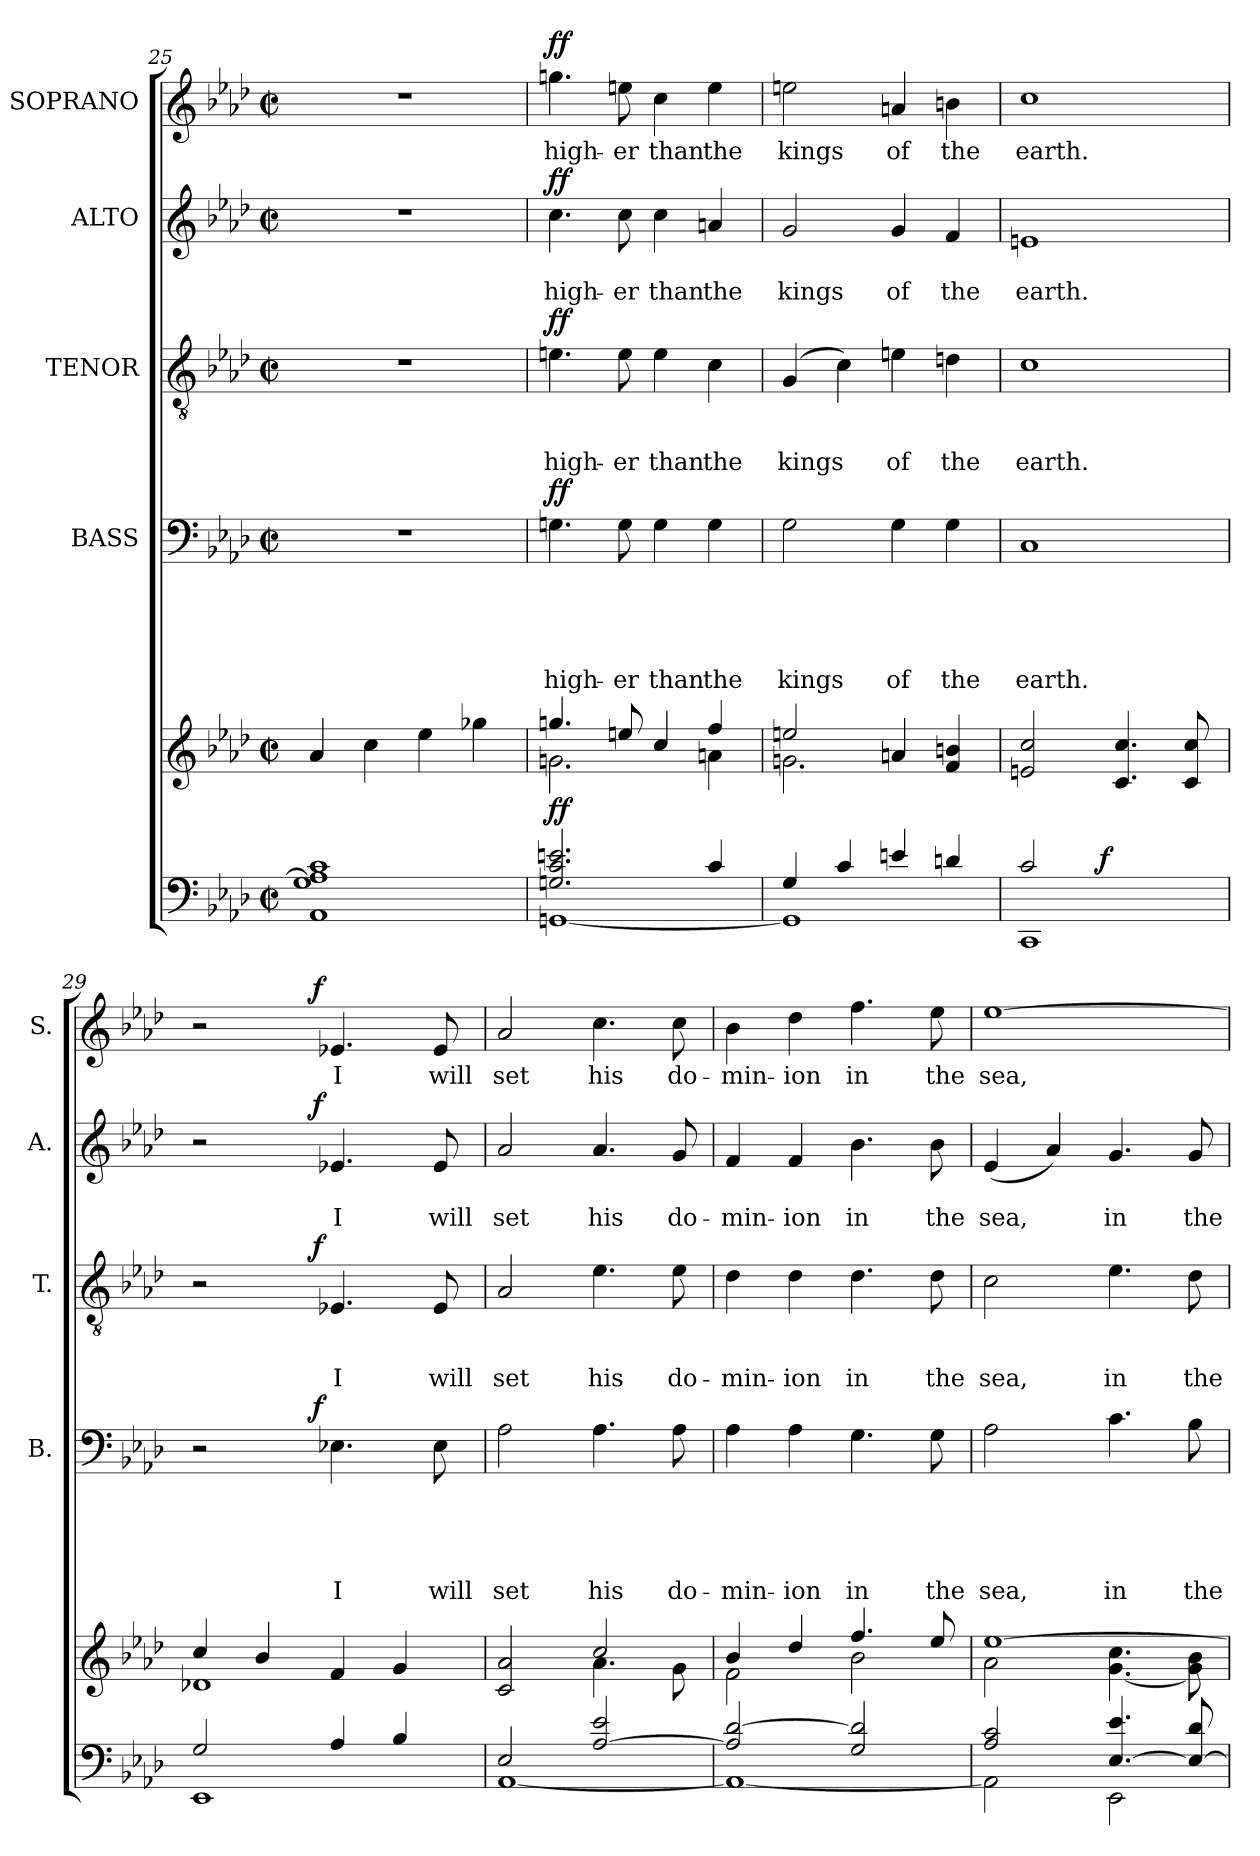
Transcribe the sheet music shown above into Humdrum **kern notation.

**kern	**dynam	**kern	**dynam	**kern	**text	**text	**text	**text	**text	**dynam	**kern	**text	**text	**text	**dynam	**kern	**text	**text	**dynam	**kern	**text	**dynam
*part6	*part6	*part5	*part5	*part4	*part4	*part4	*part4	*part4	*part4	*part4	*part3	*part3	*part3	*part3	*part3	*part2	*part2	*part2	*part2	*part1	*part1	*part1
*staff6	*staff6	*staff5	*staff5	*staff4	*staff4	*staff4	*staff4	*staff4	*staff4	*staff4	*staff3	*staff3	*staff3	*staff3	*staff3	*staff2	*staff2	*staff2	*staff2	*staff1	*staff1	*staff1
*	*	*	*	*I"BASS	*	*	*	*	*	*	*I"TENOR	*	*	*	*	*I"ALTO	*	*	*	*I"SOPRANO	*	*
*	*	*	*	*I'B.	*	*	*	*	*	*	*I'T.	*	*	*	*	*I'A.	*	*	*	*I'S.	*	*
*clefF4	*	*clefG2	*	*clefF4	*	*	*	*	*	*	*clefGv2	*	*	*	*	*clefG2	*	*	*	*clefG2	*	*
*k[b-e-a-d-]	*	*k[b-e-a-d-]	*	*k[b-e-a-d-]	*	*	*	*	*	*	*k[b-e-a-d-]	*	*	*	*	*k[b-e-a-d-]	*	*	*	*k[b-e-a-d-]	*	*
*A-:	*	*A-:	*	*A-:	*	*	*	*	*	*	*A-:	*	*	*	*	*A-:	*	*	*	*A-:	*	*
*M2/2	*	*M2/2	*	*M2/2	*	*	*	*	*	*	*M2/2	*	*	*	*	*M2/2	*	*	*	*M2/2	*	*
*met(c|)	*	*met(c|)	*	*met(c|)	*	*	*	*	*	*	*met(c|)	*	*	*	*	*met(c|)	*	*	*	*met(c|)	*	*
=25	=25	=25	=25	=25	=25	=25	=25	=25	=25	=25	=25	=25	=25	=25	=25	=25	=25	=25	=25	=25	=25	=25
1AA- 1G 1A-] 1c	.	4a-/	.	1r	.	.	.	.	.	.	1r	.	.	.	.	1r	.	.	.	1r	.	.
.	.	4cc\	.	.	.	.	.	.	.	.	.	.	.	.	.	.	.	.	.	.	.	.
.	.	4ee-\	.	.	.	.	.	.	.	.	.	.	.	.	.	.	.	.	.	.	.	.
.	.	4gg-X\	.	.	.	.	.	.	.	.	.	.	.	.	.	.	.	.	.	.	.	.
=26	=26	=26	=26	=26	=26	=26	=26	=26	=26	=26	=26	=26	=26	=26	=26	=26	=26	=26	=26	=26	=26	=26
*^	*	*^	*	*	*	*	*	*	*	*	*	*	*	*	*	*	*	*	*	*	*	*
!	!	!	!	!	!LO:DY:b	!	!	!	!	!	!LO:LY:b	!LO:DY:a	!	!	!	!LO:LY:b	!LO:DY:a	!	!	!LO:LY:b	!LO:DY:a	!	!LO:LY:b	!LO:DY:a
2.Gn/ 2.c/ 2.en/	[<1GGn	.	4.ggn/	2.gn\	ff	4.Gn\	.	.	.	.	high-	ff	4.en\	.	.	high-	ff	4.cc\	.	high-	ff	4.ggn\	high-	ff
!	!	!	!	!	!	!	!	!	!	!	!LO:LY:b	!	!	!	!	!LO:LY:b	!	!	!	!LO:LY:b	!	!	!LO:LY:b	!
.	.	.	8een/	.	.	8G\	.	.	.	.	-er	.	8e\	.	.	-er	.	8cc\	.	-er	.	8een\	-er	.
!	!	!	!	!	!	!	!	!	!	!	!LO:LY:b	!	!	!	!	!LO:LY:b	!	!	!	!LO:LY:b	!	!	!LO:LY:b	!
.	.	.	4cc/	.	.	4G\	.	.	.	.	than	.	4e\	.	.	than	.	4cc\	.	than	.	4cc\	than	.
!	!	!	!	!	!	!	!	!	!	!	!LO:LY:b	!	!	!	!	!LO:LY:b	!	!	!	!LO:LY:b	!	!	!LO:LY:b	!
4c/	.	.	4ff/	4an\	.	4G\	.	.	.	.	the	.	4c\	.	.	the	.	4an/	.	the	.	4ee\	the	.
=27	=27	=27	=27	=27	=27	=27	=27	=27	=27	=27	=27	=27	=27	=27	=27	=27	=27	=27	=27	=27	=27	=27	=27	=27
!	!	!	!	!	!	!	!	!	!	!	!LO:LY:b	!	!	!	!	!LO:LY:b	!	!	!	!LO:LY:b	!	!	!LO:LY:b	!
4G/	1GG]	.	2een/	2.gn\	.	2G\	.	.	.	.	kings	.	(4G/	.	.	kings	.	2g/	.	kings	.	2een\	kings	.
4c/	.	.	.	.	.	.	.	.	.	.	.	.	4c\)	.	.	.	.	.	.	.	.	.	.	.
!	!	!	!	!	!	!	!	!	!	!	!LO:LY:b	!	!	!	!	!LO:LY:b	!	!	!	!LO:LY:b	!	!	!LO:LY:b	!
4en/	.	.	4an/	.	.	4G\	.	.	.	.	of	.	4en\	.	.	of	.	4g/	.	of	.	4an/	of	.
!	!	!	!	!	!	!	!	!	!	!	!LO:LY:b	!	!	!	!	!LO:LY:b	!	!	!	!LO:LY:b	!	!	!LO:LY:b	!
4dn/	.	.	4f/ 4bn/	4ryy	.	4G\	.	.	.	.	the	.	4dn\	.	.	the	.	4f/	.	the	.	4bn\	the	.
=28	=28	=28	=28	=28	=28	=28	=28	=28	=28	=28	=28	=28	=28	=28	=28	=28	=28	=28	=28	=28	=28	=28	=28	=28
!	!	!	!	!	!	!	!	!	!	!	!LO:LY:b	!	!	!	!	!LO:LY:b	!	!	!	!LO:LY:b	!	!	!LO:LY:b	!
*	*^	*	*v	*v	*	*	*	*	*	*	*	*	*	*	*	*	*	*	*	*	*	*	*	*
2c/	1CC	4...ryy	.	2en/ 2cc/	.	1C	.	.	.	.	earth.	.	1c	.	.	earth.	.	1en	.	earth.	.	1cc	earth.	.
!	!	!	!LO:DY:a	!	!	!	!	!	!	!	!	!	!	!	!	!	!	!	!	!	!	!	!	!
.	.	2ryy	f	.	.	.	.	.	.	.	.	.	.	.	.	.	.	.	.	.	.	.	.	.
2ryy	.	.	.	4.c/ 4.cc/	.	.	.	.	.	.	.	.	.	.	.	.	.	.	.	.	.	.	.	.
.	.	.	.	8c/ 8cc/	.	.	.	.	.	.	.	.	.	.	.	.	.	.	.	.	.	.	.	.
.	.	32ryy	.	.	.	.	.	.	.	.	.	.	.	.	.	.	.	.	.	.	.	.	.	.
*	*v	*v	*	*	*	*	*	*	*	*	*	*	*	*	*	*	*	*	*	*	*	*	*	*
!!LO:LB:g=z
=29	=29	=29	=29	=29	=29	=29	=29	=29	=29	=29	=29	=29	=29	=29	=29	=29	=29	=29	=29	=29	=29	=29	=29
*	*	*	*^	*	*^	*	*	*	*	*	*	*^	*	*	*	*	*^	*	*	*	*^	*	*
2G/	1EE-	.	4cc/	1d-X	.	2r	4...ryy	.	.	.	.	.	.	2r	4...ryy	.	.	.	.	2r	4...ryy	.	.	.	2r	4...ryy	.	.
.	.	.	4b-/	.	.	.	.	.	.	.	.	.	.	.	.	.	.	.	.	.	.	.	.	.	.	.	.	.
!	!	!	!	!	!	!	!	!	!	!	!	!	!LO:DY:a	!	!	!	!	!	!LO:DY:a	!	!	!	!	!LO:DY:a	!	!	!	!LO:DY:a
.	.	.	.	.	.	.	2ryy	.	.	.	.	.	f	.	2ryy	.	.	.	f	.	2ryy	.	.	f	.	2ryy	.	f
!	!	!	!	!	!	!	!	!	!	!	!	!LO:LY:b	!	!	!	!	!	!LO:LY:b	!	!	!	!	!LO:LY:b	!	!	!	!LO:LY:b	!
4A-/	.	.	4f/	.	.	4.E-X\	.	.	.	.	.	I	.	4.E-X/	.	.	.	I	.	4.e-X/	.	.	I	.	4.e-X/	.	I	.
4B-/	.	.	4g/	.	.	.	.	.	.	.	.	.	.	.	.	.	.	.	.	.	.	.	.	.	.	.	.	.
!	!	!	!	!	!	!	!	!	!	!	!	!LO:LY:b	!	!	!	!	!	!LO:LY:b	!	!	!	!	!LO:LY:b	!	!	!	!LO:LY:b	!
.	.	.	.	.	.	8E-\	.	.	.	.	.	will	.	8E-/	.	.	.	will	.	8e-/	.	.	will	.	8e-/	.	will	.
.	.	.	.	.	.	.	32ryy	.	.	.	.	.	.	.	32ryy	.	.	.	.	.	32ryy	.	.	.	.	32ryy	.	.
=30	=30	=30	=30	=30	=30	=30	=30	=30	=30	=30	=30	=30	=30	=30	=30	=30	=30	=30	=30	=30	=30	=30	=30	=30	=30	=30	=30	=30
!	!	!	!	!	!	!	!	!	!	!	!	!LO:LY:b	!	!	!	!	!	!LO:LY:b	!	!	!	!	!LO:LY:b	!	!	!	!LO:LY:b	!
*	*	*	*	*	*	*v	*v	*	*	*	*	*	*	*	*	*	*	*	*	*v	*v	*	*	*	*v	*v	*	*
*	*	*	*	*	*	*	*	*	*	*	*	*	*v	*v	*	*	*	*	*	*	*	*	*	*	*
2E-/	[<1AA-	.	2c/ 2a-/	2ryy	.	2A-\	.	.	.	.	set	.	2A-/	.	.	set	.	2a-/	.	set	.	2a-/	set	.
!	!	!	!	!	!	!	!	!	!	!	!LO:LY:b	!	!	!	!	!LO:LY:b	!	!	!	!LO:LY:b	!	!	!LO:LY:b	!
[>2A-/ 2e-/	.	.	2cc/	4.a-\	.	4.A-\	.	.	.	.	his	.	4.e-\	.	.	his	.	4.a-/	.	his	.	4.cc\	his	.
!	!	!	!	!	!	!	!	!	!	!	!LO:LY:b	!	!	!	!	!LO:LY:b	!	!	!	!LO:LY:b	!	!	!LO:LY:b	!
.	.	.	.	8g\	.	8A-\	.	.	.	.	do-	.	8e-\	.	.	do-	.	8g/	.	do-	.	8cc\	do-	.
=31	=31	=31	=31	=31	=31	=31	=31	=31	=31	=31	=31	=31	=31	=31	=31	=31	=31	=31	=31	=31	=31	=31	=31	=31
!	!	!	!	!	!	!	!	!	!	!	!LO:LY:b	!	!	!	!	!LO:LY:b	!	!	!	!LO:LY:b	!	!	!LO:LY:b	!
2A-/] [>2d-/	1AA-_	.	4b-/	2f\	.	4A-\	.	.	.	.	-min-	.	4d-\	.	.	-min-	.	4f/	.	-min-	.	4b-\	-min-	.
!	!	!	!	!	!	!	!	!	!	!	!LO:LY:b	!	!	!	!	!LO:LY:b	!	!	!	!LO:LY:b	!	!	!LO:LY:b	!
.	.	.	4dd-/	.	.	4A-\	.	.	.	.	-ion	.	4d-\	.	.	-ion	.	4f/	.	-ion	.	4dd-\	-ion	.
!	!	!	!	!	!	!	!	!	!	!	!LO:LY:b	!	!	!	!	!LO:LY:b	!	!	!	!LO:LY:b	!	!	!LO:LY:b	!
2G/ 2d-/]	.	.	4.ff/	2b-\	.	4.G\	.	.	.	.	in	.	4.d-\	.	.	in	.	4.b-\	.	in	.	4.ff\	in	.
!	!	!	!	!	!	!	!	!	!	!	!LO:LY:b	!	!	!	!	!LO:LY:b	!	!	!	!LO:LY:b	!	!	!LO:LY:b	!
.	.	.	8ee-/	.	.	8G\	.	.	.	.	the	.	8d-\	.	.	the	.	8b-\	.	the	.	8ee-\	the	.
=32	=32	=32	=32	=32	=32	=32	=32	=32	=32	=32	=32	=32	=32	=32	=32	=32	=32	=32	=32	=32	=32	=32	=32	=32
!	!	!	!	!	!	!	!	!	!	!	!LO:LY:b	!	!	!	!	!LO:LY:b	!	!	!	!LO:LY:b	!	!	!LO:LY:b	!
2A-/ 2c/	2AA-\]	.	[>1ee-	2a-\	.	2A-\	.	.	.	.	sea,	.	2c\	.	.	sea,	.	(<4e-/	.	sea,	.	[>1ee-	sea,	.
.	.	.	.	.	.	.	.	.	.	.	.	.	.	.	.	.	.	4a-/)	.	.	.	.	.	.
!	!	!	!	!	!	!	!	!	!	!	!LO:LY:b	!	!	!	!	!LO:LY:b	!	!	!	!LO:LY:b	!	!	!	!
[>4.E-/ 4.e-/	2EE-\	.	.	[<4.g\ 4.cc\	.	4.c\	.	.	.	.	in	.	4.e-\	.	.	in	.	4.g/	.	in	.	.	.	.
!	!	!	!	!	!	!	!	!	!	!	!LO:LY:b	!	!	!	!	!LO:LY:b	!	!	!	!LO:LY:b	!	!	!	!
8E-/_ 8d-/	.	.	.	8g\] 8b-\	.	8B-\	.	.	.	.	the	.	8d-\	.	.	the	.	8g/	.	the	.	.	.	.
*v	*v	*	*	*	*	*	*	*	*	*	*	*	*	*	*	*	*	*	*	*	*	*	*	*
*	*	*v	*v	*	*	*	*	*	*	*	*	*	*	*	*	*	*	*	*	*	*	*	*
=	=	=	=	=	=	=	=	=	=	=	=	=	=	=	=	=	=	=	=	=	=	=
*-	*-	*-	*-	*-	*-	*-	*-	*-	*-	*-	*-	*-	*-	*-	*-	*-	*-	*-	*-	*-	*-	*-
